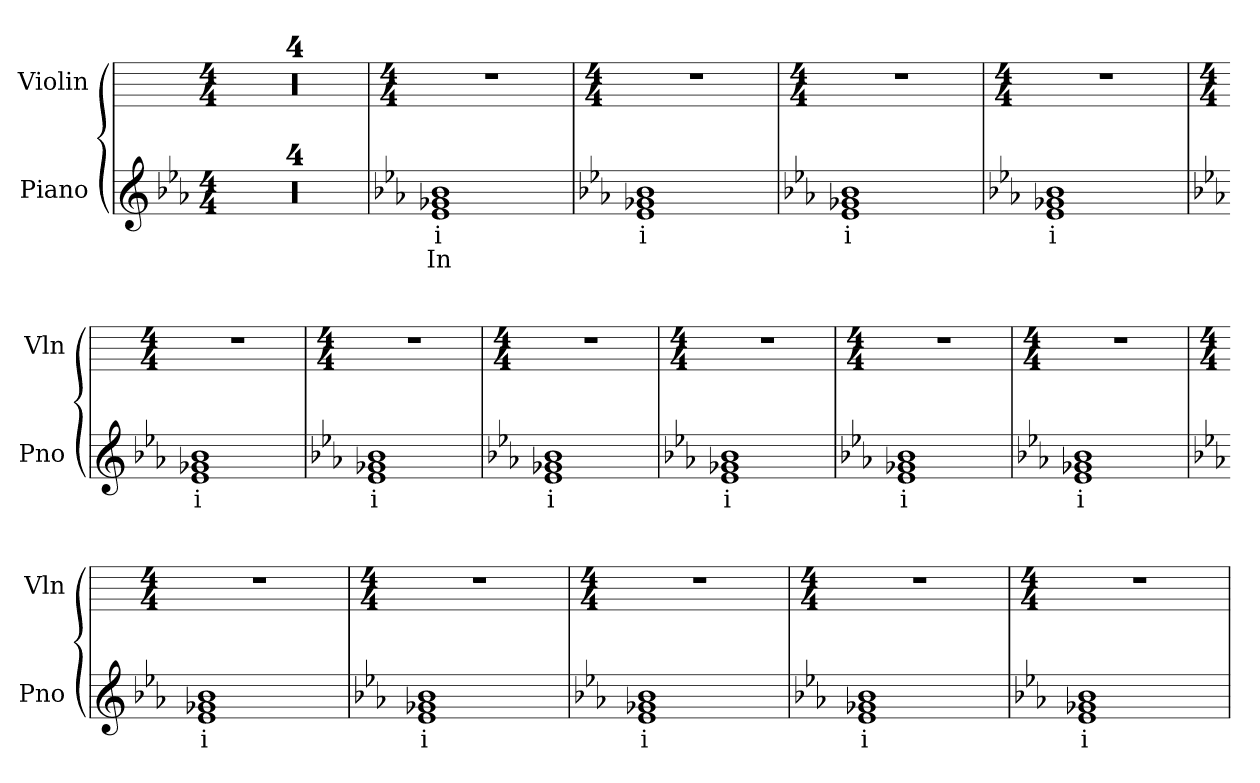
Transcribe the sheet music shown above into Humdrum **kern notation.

**kern	**text	**text	**kern
*part2	*part2	*part2	*part1
*staff2	*staff2	*staff2	*staff1
*I"Piano	*	*	*I"Violin
*I'Pno	*	*	*I'Vln
*k[b-e-a-]	*	*	*
*E-:	*	*	*
*M4/4	*	*	*M4/4
=	=	=	=
1r	.	.	1r
=	=	=	=
*k[b-e-a-]	*	*	*
*E-:	*	*	*
*M4/4	*	*	*M4/4
1r	.	.	1r
=	=	=	=
*k[b-e-a-]	*	*	*
*E-:	*	*	*
*M4/4	*	*	*M4/4
1r	.	.	1r
=	=	=	=
*k[b-e-a-]	*	*	*
*E-:	*	*	*
*M4/4	*	*	*M4/4
1r	.	.	1r
=	=	=	=
*k[b-e-a-]	*	*	*
*E-:	*	*	*
*	*	*	*M4/4
1e- 1g-X 1b-	i	In	1r
=	=	=	=
*k[b-e-a-]	*	*	*
*E-:	*	*	*
*	*	*	*M4/4
1e- 1g-X 1b-	i	.	1r
=	=	=	=
*k[b-e-a-]	*	*	*
*E-:	*	*	*
*	*	*	*M4/4
1e- 1g-X 1b-	i	.	1r
=	=	=	=
*k[b-e-a-]	*	*	*
*E-:	*	*	*
*	*	*	*M4/4
1e- 1g-X 1b-	i	.	1r
=	=	=	=
*k[b-e-a-]	*	*	*
*E-:	*	*	*
*	*	*	*M4/4
1e- 1g-X 1b-	i	.	1r
=	=	=	=
*k[b-e-a-]	*	*	*
*E-:	*	*	*
*	*	*	*M4/4
1e- 1g-X 1b-	i	.	1r
=	=	=	=
*k[b-e-a-]	*	*	*
*E-:	*	*	*
*	*	*	*M4/4
1e- 1g-X 1b-	i	.	1r
=	=	=	=
*k[b-e-a-]	*	*	*
*E-:	*	*	*
*	*	*	*M4/4
1e- 1g-X 1b-	i	.	1r
=	=	=	=
*k[b-e-a-]	*	*	*
*E-:	*	*	*
*	*	*	*M4/4
1e- 1g-X 1b-	i	.	1r
=	=	=	=
*k[b-e-a-]	*	*	*
*E-:	*	*	*
*	*	*	*M4/4
1e- 1g-X 1b-	i	.	1r
=	=	=	=
*k[b-e-a-]	*	*	*
*E-:	*	*	*
*	*	*	*M4/4
1e- 1g-X 1b-	i	.	1r
=	=	=	=
*k[b-e-a-]	*	*	*
*E-:	*	*	*
*	*	*	*M4/4
1e- 1g-X 1b-	i	.	1r
=	=	=	=
*k[b-e-a-]	*	*	*
*E-:	*	*	*
*	*	*	*M4/4
1e- 1g-X 1b-	i	.	1r
=	=	=	=
*k[b-e-a-]	*	*	*
*E-:	*	*	*
*	*	*	*M4/4
1e- 1g-X 1b-	i	.	1r
=	=	=	=
*k[b-e-a-]	*	*	*
*E-:	*	*	*
*	*	*	*M4/4
1e- 1g-X 1b-	i	.	1r
=	=	=	=
*-	*-	*-	*-
